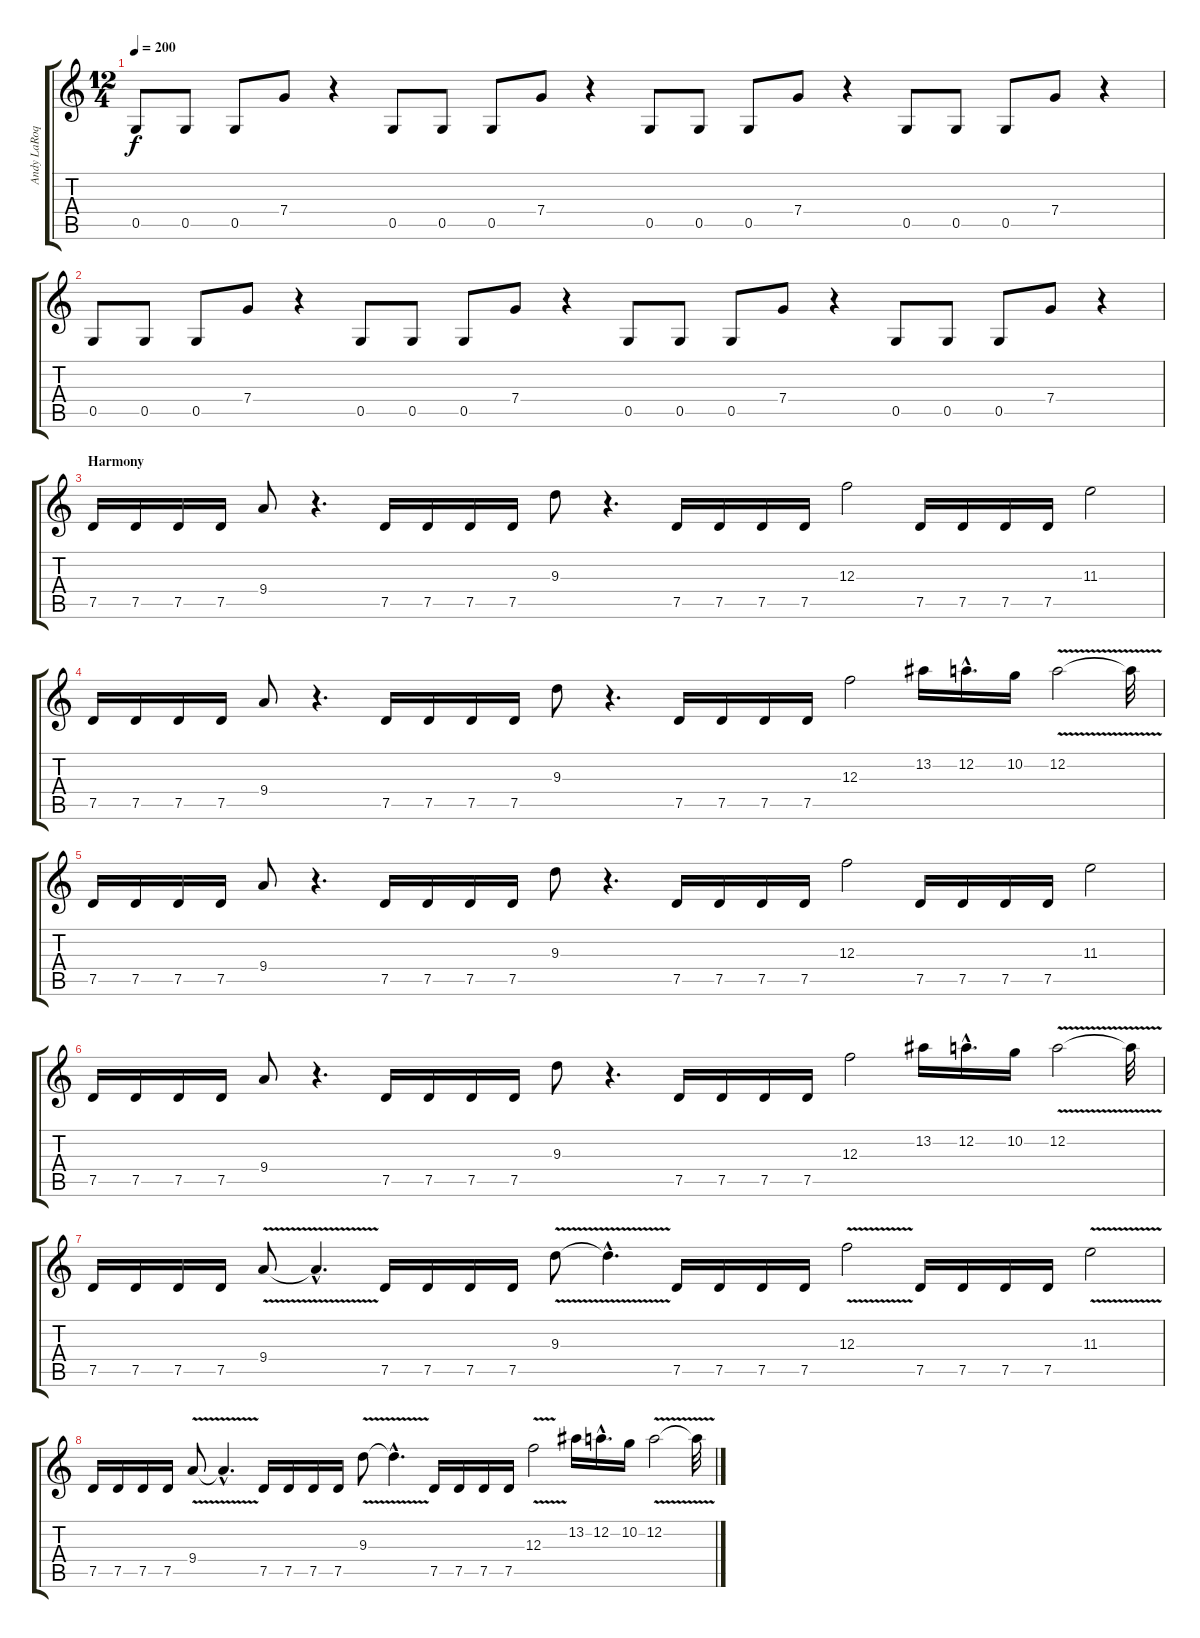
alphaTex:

\track ("Andy LaRoque" "Andy LaRoq") {instrument overdrivenguitar}
\staff {score tabs}
\tuning (D4 A3 F3 C3 G2 D2) {hide}
\ts (12 4)
\tempo 200
\clef g2
\ks c
0.5.8{dy f} 0.5.8 0.5.8 7.4.8 r.4 0.5.8 0.5.8 0.5.8 7.4.8 r.4 0.5.8 0.5.8 0.5.8 7.4.8 r.4 0.5.8 0.5.8 0.5.8 7.4.8 r.4 |
0.5.8 0.5.8 0.5.8 7.4.8 r.4 0.5.8 0.5.8 0.5.8 7.4.8 r.4 0.5.8 0.5.8 0.5.8 7.4.8 r.4 0.5.8 0.5.8 0.5.8 7.4.8 r.4 |
\section ("" "Harmony")
7.5.16 7.5.16 7.5.16 7.5.16 9.4.8 r.4{d} 7.5.16 7.5.16 7.5.16 7.5.16 9.3.8 r.4{d} 7.5.16 7.5.16 7.5.16 7.5.16 12.3.2 7.5.16 7.5.16 7.5.16 7.5.16 11.3.2 |
7.5.16 7.5.16 7.5.16 7.5.16 9.4.8 r.4{d} 7.5.16 7.5.16 7.5.16 7.5.16 9.3.8 r.4{d} 7.5.16 7.5.16 7.5.16 7.5.16 12.3.2 13.2.16 12.2{hac}.16{d} 10.2.16 12.2{v}.2 12.2{t}.32 |
7.5.16 7.5.16 7.5.16 7.5.16 9.4.8 r.4{d} 7.5.16 7.5.16 7.5.16 7.5.16 9.3.8 r.4{d} 7.5.16 7.5.16 7.5.16 7.5.16 12.3.2 7.5.16 7.5.16 7.5.16 7.5.16 11.3.2 |
7.5.16 7.5.16 7.5.16 7.5.16 9.4.8 r.4{d} 7.5.16 7.5.16 7.5.16 7.5.16 9.3.8 r.4{d} 7.5.16 7.5.16 7.5.16 7.5.16 12.3.2 13.2.16 12.2{hac}.16{d} 10.2.16 12.2{v}.2 12.2{t}.32 |
7.5.16 7.5.16 7.5.16 7.5.16 9.4{v}.8 9.4{hac t}.4{d} 7.5.16 7.5.16 7.5.16 7.5.16 9.3{v}.8 9.3{hac t}.4{d} 7.5.16 7.5.16 7.5.16 7.5.16 12.3{v}.2 7.5.16 7.5.16 7.5.16 7.5.16 11.3{v}.2 |
7.5.16 7.5.16 7.5.16 7.5.16 9.4{v}.8 9.4{hac t}.4{d} 7.5.16 7.5.16 7.5.16 7.5.16 9.3{v}.8 9.3{hac t}.4{d} 7.5.16 7.5.16 7.5.16 7.5.16 12.3{v}.2 13.2.16 12.2{hac}.16{d} 10.2.16 12.2{v}.2 12.2{t}.32
